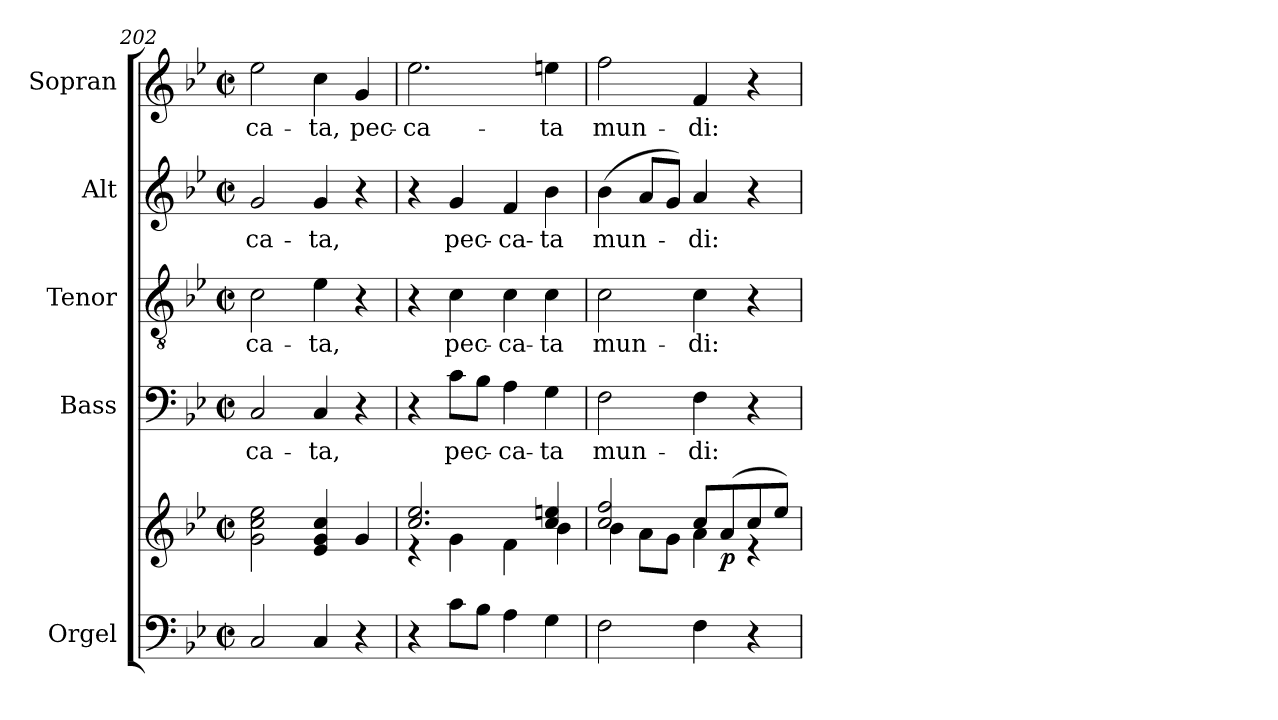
**kern	**kern	**dynam	**kern	**text	**kern	**text	**kern	**text	**kern	**text
*part5	*part5	*part5	*part4	*part4	*part3	*part3	*part2	*part2	*part1	*part1
*staff6	*staff5	*staff5/6	*staff4	*staff4	*staff3	*staff3	*staff2	*staff2	*staff1	*staff1
*I"Orgel	*	*	*I"Bass	*	*I"Tenor	*	*I"Alt	*	*I"Sopran	*
*I'Org.	*	*	*I'B.	*	*I'T.	*	*I'A.	*	*I'S.	*
*clefF4	*clefG2	*	*clefF4	*	*clefGv2	*	*clefG2	*	*clefG2	*
*k[b-e-]	*k[b-e-]	*	*k[b-e-]	*	*k[b-e-]	*	*k[b-e-]	*	*k[b-e-]	*
*B-:	*B-:	*	*B-:	*	*B-:	*	*B-:	*	*B-:	*
*M2/2	*M2/2	*	*M2/2	*	*M2/2	*	*M2/2	*	*M2/2	*
*met(c|)	*met(c|)	*	*met(c|)	*	*met(c|)	*	*met(c|)	*	*met(c|)	*
=202	=202	=202	=202	=202	=202	=202	=202	=202	=202	=202
!	!	!	!	!LO:LY:b	!	!LO:LY:b	!	!LO:LY:b	!	!LO:LY:b
2C/	2g\ 2cc\ 2ee-\	.	2C/	-ca-	2c\	-ca-	2g/	-ca-	2ee-\	-ca-
!	!	!	!	!LO:LY:b	!	!LO:LY:b	!	!LO:LY:b	!	!LO:LY:b
4C/	4e-/ 4g/ 4cc/	.	4C/	-ta,	4e-\	-ta,	4g/	-ta,	4cc\	-ta,
!	!	!	!	!	!	!	!	!	!	!LO:LY:b
4r	4g/	.	4r	.	4r	.	4r	.	4g/	pec-
=203	=203	=203	=203	=203	=203	=203	=203	=203	=203	=203
*	*^	*	*	*	*	*	*	*	*	*
!	!	!	!	!	!	!	!	!	!	!	!LO:LY:b
4r	2.cc/ 2.ee-/	4re	.	4r	.	4r	.	4r	.	2.ee-\	-ca-
!	!	!	!	!	!LO:LY:b	!	!LO:LY:b	!	!LO:LY:b	!	!
8c\L	.	4g\	.	8c\L	pec-	4c\	pec-	4g/	pec-	.	.
8B-\J	.	.	.	8B-\J	.	.	.	.	.	.	.
!	!	!	!	!	!LO:LY:b	!	!LO:LY:b	!	!LO:LY:b	!	!
4A\	.	4f\	.	4A\	-ca-	4c\	-ca-	4f/	-ca-	.	.
!	!	!	!	!	!LO:LY:b	!	!LO:LY:b	!	!LO:LY:b	!	!LO:LY:b
4G\	4cc/ 4een/	4b-\	.	4G\	-ta	4c\	-ta	4b-\	-ta	4een\	-ta
=204	=204	=204	=204	=204	=204	=204	=204	=204	=204	=204	=204
!	!	!	!	!	!LO:LY:b	!	!LO:LY:b	!	!LO:LY:b	!	!LO:LY:b
2F\	2cc/ 2ff/	4b-\	.	2F\	mun-	2c\	mun-	(>4b-\	mun-	2ff\	mun-
.	.	8a\L	.	.	.	.	.	8a/L	.	.	.
.	.	8g\J	.	.	.	.	.	8g/J)	.	.	.
!	!	!	!	!	!LO:LY:b	!	!LO:LY:b	!	!LO:LY:b	!	!LO:LY:b
4F\	8cc/L	4a\	.	4F\	-di:	4c\	-di:	4a/	-di:	4f/	-di:
!	!	!	!LO:DY:b	!	!	!	!	!	!	!	!
.	(>8a/	.	p	.	.	.	.	.	.	.	.
4r	8cc/	4re	.	4r	.	4r	.	4r	.	4r	.
.	8ee-/J)	.	.	.	.	.	.	.	.	.	.
*	*v	*v	*	*	*	*	*	*	*	*	*
=	=	=	=	=	=	=	=	=	=	=
*-	*-	*-	*-	*-	*-	*-	*-	*-	*-	*-
